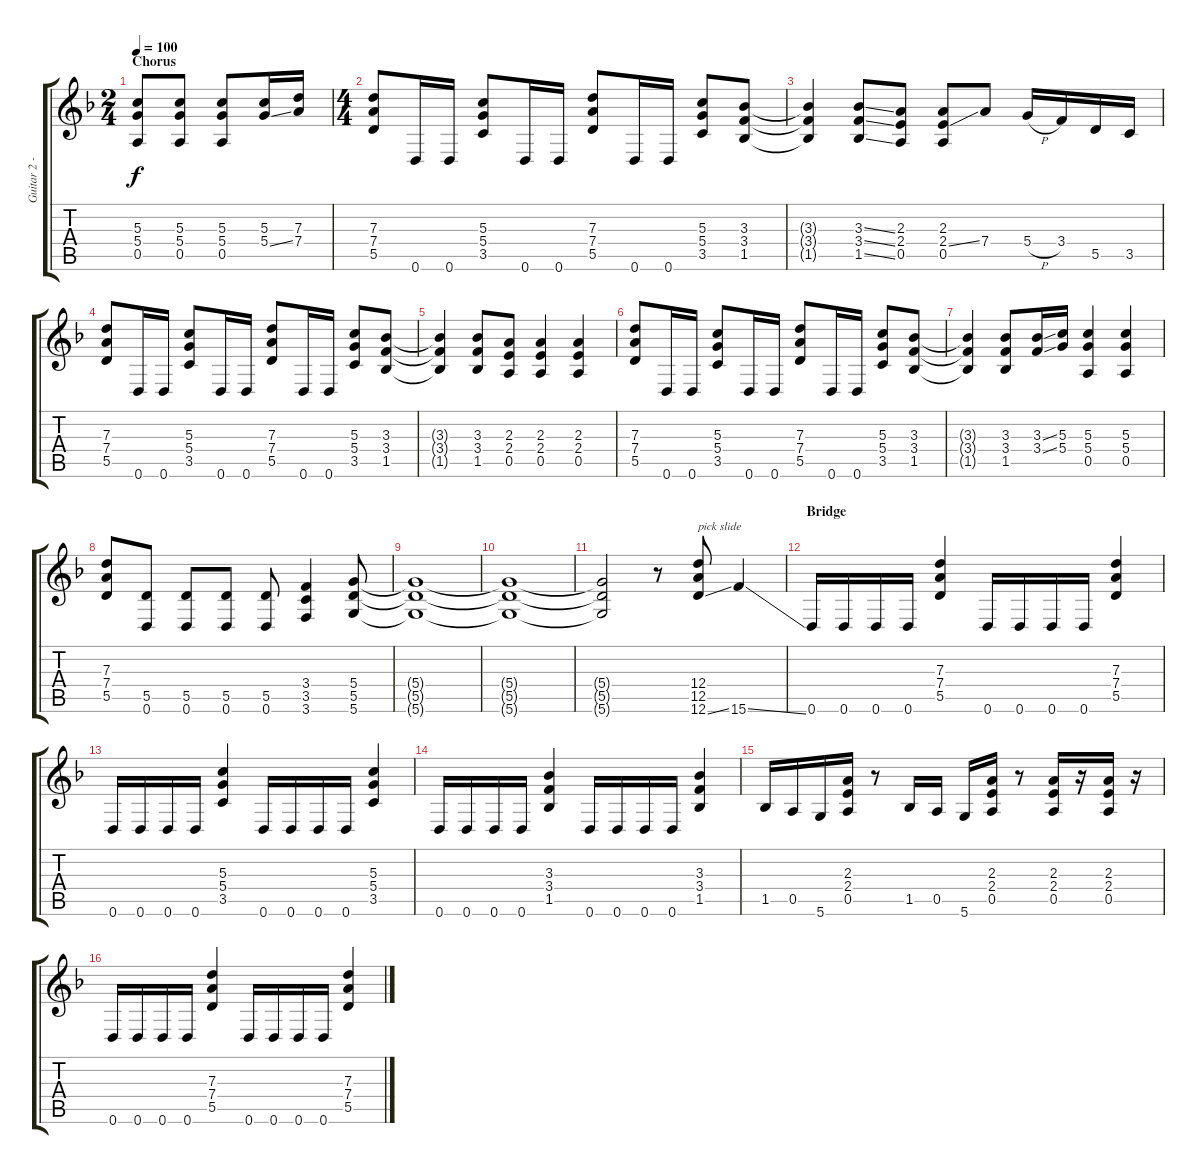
\track ("Guitar 2 - Chris Caffery" "Guitar 2 -") {instrument distortionguitar}
\staff {score tabs}
\tuning (E4 B3 G3 D3 A2 D2) {hide}
\ts (2 4)
\section ("" "Chorus")
\tempo 100
\clef g2
\ks f
(5.3 5.4 0.5).8{dy f} (5.3 5.4 0.5).8 (5.3 5.4 0.5).8 (5.3 5.4{ss}).16 (7.3 7.4).16 |
\ts (4 4)
(7.3 7.4 5.5).8 0.6.16 0.6.16 (5.3 5.4 3.5).8 0.6.16 0.6.16 (7.3 7.4 5.5).8 0.6.16 0.6.16 (5.3 5.4 3.5).8 (3.3 3.4 1.5).8 |
(3.3{t} 3.4{t} 1.5{t}).4 (3.3{ss} 3.4{ss} 1.5{ss}).8 (2.3 2.4 0.5).8 (2.3 2.4{ss} 0.5).8 7.4.8 5.4{h}.16 3.4.16 5.5.16 3.5.16 |
(7.3 7.4 5.5).8 0.6.16 0.6.16 (5.3 5.4 3.5).8 0.6.16 0.6.16 (7.3 7.4 5.5).8 0.6.16 0.6.16 (5.3 5.4 3.5).8 (3.3 3.4 1.5).8 |
(3.3{t} 3.4{t} 1.5{t}).4 (3.3 3.4 1.5).8 (2.3 2.4 0.5).8 (2.3 2.4 0.5).4 (2.3 2.4 0.5).4 |
(7.3 7.4 5.5).8 0.6.16 0.6.16 (5.3 5.4 3.5).8 0.6.16 0.6.16 (7.3 7.4 5.5).8 0.6.16 0.6.16 (5.3 5.4 3.5).8 (3.3 3.4 1.5).8 |
(3.3{t} 3.4{t} 1.5{t}).4 (3.3 3.4 1.5).8 (3.3{ss} 3.4{ss}).16 (5.3 5.4).16 (5.3 5.4 0.5).4 (5.3 5.4 0.5).4 |
(7.3 7.4 5.5).8 (5.5 0.6).8 (5.5 0.6).8 (5.5 0.6).8 (5.5 0.6).8 (3.4 3.5 3.6).4 (5.4 5.5 5.6).8 |
(5.4{t} 5.5{t} 5.6{t}).1 |
(5.4{t} 5.5{t} 5.6{t}).1 |
(5.4{t} 5.5{t} 5.6{t}).2 r.8 (12.4 12.5 12.6{ss}).8{txt "pick slide"} 15.6{ss}.4 |
\section ("" "Bridge")
0.6.16 0.6.16 0.6.16 0.6.16 (7.3 7.4 5.5).4 0.6.16 0.6.16 0.6.16 0.6.16 (7.3 7.4 5.5).4 |
0.6.16 0.6.16 0.6.16 0.6.16 (5.3 5.4 3.5).4 0.6.16 0.6.16 0.6.16 0.6.16 (5.3 5.4 3.5).4 |
0.6.16 0.6.16 0.6.16 0.6.16 (3.3 3.4 1.5).4 0.6.16 0.6.16 0.6.16 0.6.16 (3.3 3.4 1.5).4 |
1.5.16 0.5.16 5.6.16 (2.3 2.4 0.5).16 r.8 1.5.16 0.5.16 5.6.16 (2.3 2.4 0.5).16 r.8 (2.3 2.4 0.5).16 r.16 (2.3 2.4 0.5).16 r.16 |
0.6.16 0.6.16 0.6.16 0.6.16 (7.3 7.4 5.5).4 0.6.16 0.6.16 0.6.16 0.6.16 (7.3 7.4 5.5).4
